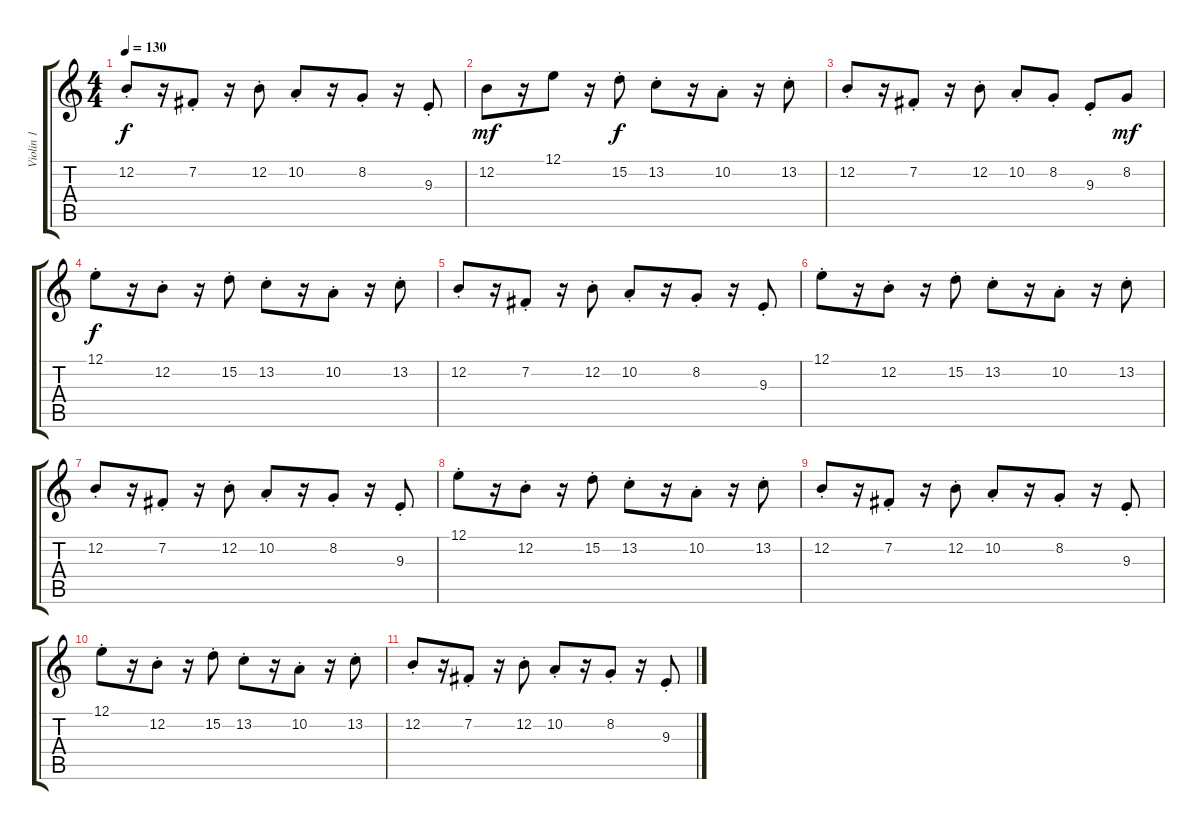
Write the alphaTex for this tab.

\track ("Violin 1" "Violin 1") {instrument pizzicatostrings}
\staff {score tabs}
\tuning (E4 B3 G3 D3 A2 E2) {hide}
\ts (4 4)
\tempo 130
\clef g2
\ks c
12.2{st}.8{dy f} r.16 7.2{st}.8 r.16 12.2{st}.8 10.2{st}.8 r.16 8.2{st}.8 r.16 9.3{st}.8 |
12.2.8{dy mf} r.16 12.1.8 r.16 15.2{st}.8{dy f} 13.2{st}.8 r.16 10.2{st}.8 r.16 13.2{st}.8 |
12.2{st}.8 r.16 7.2{st}.8 r.16 12.2{st}.8 10.2{st}.8 8.2{st}.8 9.3{st}.8 8.2.8{dy mf} |
12.1{st}.8{dy f} r.16 12.2{st}.8 r.16 15.2{st}.8 13.2{st}.8 r.16 10.2{st}.8 r.16 13.2{st}.8 |
12.2{st}.8 r.16 7.2{st}.8 r.16 12.2{st}.8 10.2{st}.8 r.16 8.2{st}.8 r.16 9.3{st}.8 |
12.1{st}.8 r.16 12.2{st}.8 r.16 15.2{st}.8 13.2{st}.8 r.16 10.2{st}.8 r.16 13.2{st}.8 |
12.2{st}.8 r.16 7.2{st}.8 r.16 12.2{st}.8 10.2{st}.8 r.16 8.2{st}.8 r.16 9.3{st}.8 |
12.1{st}.8 r.16 12.2{st}.8 r.16 15.2{st}.8 13.2{st}.8 r.16 10.2{st}.8 r.16 13.2{st}.8 |
12.2{st}.8 r.16 7.2{st}.8 r.16 12.2{st}.8 10.2{st}.8 r.16 8.2{st}.8 r.16 9.3{st}.8 |
12.1{st}.8 r.16 12.2{st}.8 r.16 15.2{st}.8 13.2{st}.8 r.16 10.2{st}.8 r.16 13.2{st}.8 |
12.2{st}.8 r.16 7.2{st}.8 r.16 12.2{st}.8 10.2{st}.8 r.16 8.2{st}.8 r.16 9.3{st}.8
